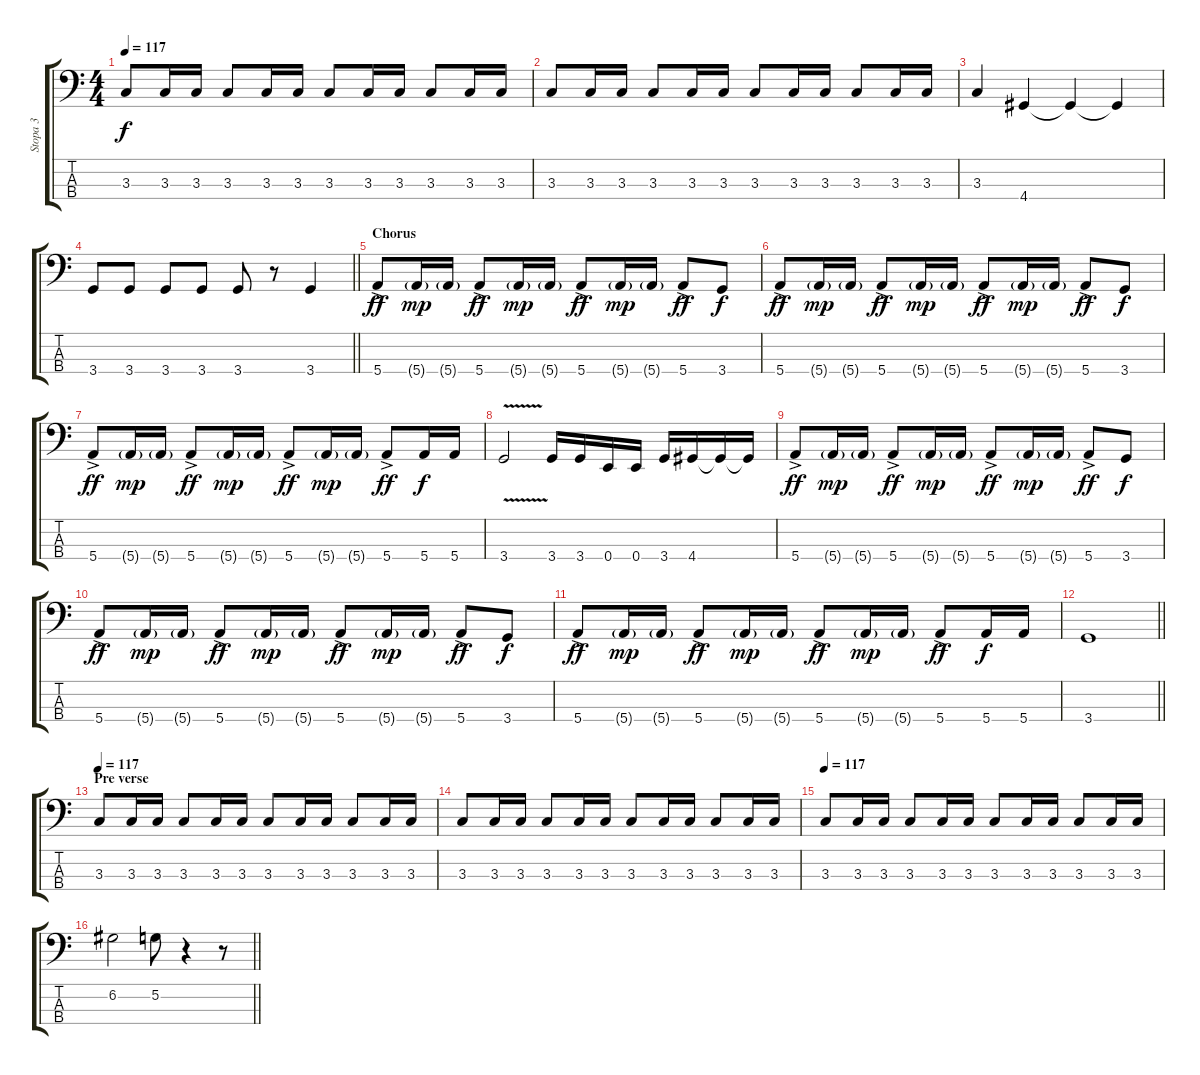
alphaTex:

\track ("Stopa 3" "Stopa 3") {instrument electricbassfinger}
\staff {score tabs}
\tuning (G2 D2 A1 E1) {hide}
\ts (4 4)
\tempo 117
\clef f4
\ks c
3.3.8{dy f} 3.3.16 3.3.16 3.3.8 3.3.16 3.3.16 3.3.8 3.3.16 3.3.16 3.3.8 3.3.16 3.3.16 |
3.3.8 3.3.16 3.3.16 3.3.8 3.3.16 3.3.16 3.3.8 3.3.16 3.3.16 3.3.8 3.3.16 3.3.16 |
3.3.4 4.4.4 4.4{t}.4 4.4{t}.4 |
\barLineRight lightlight
3.4.8 3.4.8 3.4.8 3.4.8 3.4.8 r.8 3.4.4 |
\section ("" "Chorus")
5.4{ac}.8{dy ff} 5.4{g}.16{dy mp} 5.4{g}.16 5.4{ac}.8{dy ff} 5.4{g}.16{dy mp} 5.4{g}.16 5.4{ac}.8{dy ff} 5.4{g}.16{dy mp} 5.4{g}.16 5.4{ac}.8{dy ff} 3.4.8{dy f} |
5.4{ac}.8{dy ff} 5.4{g}.16{dy mp} 5.4{g}.16 5.4{ac}.8{dy ff} 5.4{g}.16{dy mp} 5.4{g}.16 5.4{ac}.8{dy ff} 5.4{g}.16{dy mp} 5.4{g}.16 5.4{ac}.8{dy ff} 3.4.8{dy f} |
5.4{ac}.8{dy ff} 5.4{g}.16{dy mp} 5.4{g}.16 5.4{ac}.8{dy ff} 5.4{g}.16{dy mp} 5.4{g}.16 5.4{ac}.8{dy ff} 5.4{g}.16{dy mp} 5.4{g}.16 5.4{ac}.8{dy ff} 5.4.16{dy f} 5.4.16 |
3.4{v}.2 3.4.16 3.4.16 0.4.16 0.4.16 3.4.16 4.4.16 4.4{t}.16 4.4{t}.16 |
5.4{ac}.8{dy ff} 5.4{g}.16{dy mp} 5.4{g}.16 5.4{ac}.8{dy ff} 5.4{g}.16{dy mp} 5.4{g}.16 5.4{ac}.8{dy ff} 5.4{g}.16{dy mp} 5.4{g}.16 5.4{ac}.8{dy ff} 3.4.8{dy f} |
5.4{ac}.8{dy ff} 5.4{g}.16{dy mp} 5.4{g}.16 5.4{ac}.8{dy ff} 5.4{g}.16{dy mp} 5.4{g}.16 5.4{ac}.8{dy ff} 5.4{g}.16{dy mp} 5.4{g}.16 5.4{ac}.8{dy ff} 3.4.8{dy f} |
5.4{ac}.8{dy ff} 5.4{g}.16{dy mp} 5.4{g}.16 5.4{ac}.8{dy ff} 5.4{g}.16{dy mp} 5.4{g}.16 5.4{ac}.8{dy ff} 5.4{g}.16{dy mp} 5.4{g}.16 5.4{ac}.8{dy ff} 5.4.16{dy f} 5.4.16 |
\barLineRight lightlight
3.4.1 |
\section ("" "Pre verse")
\tempo 117
3.3.8 3.3.16 3.3.16 3.3.8 3.3.16 3.3.16 3.3.8 3.3.16 3.3.16 3.3.8 3.3.16 3.3.16 |
3.3.8 3.3.16 3.3.16 3.3.8 3.3.16 3.3.16 3.3.8 3.3.16 3.3.16 3.3.8 3.3.16 3.3.16 |
\tempo 117
3.3.8 3.3.16 3.3.16 3.3.8 3.3.16 3.3.16 3.3.8 3.3.16 3.3.16 3.3.8 3.3.16 3.3.16 |
\barLineRight lightlight
6.2.2 5.2.8 r.4 r.8
